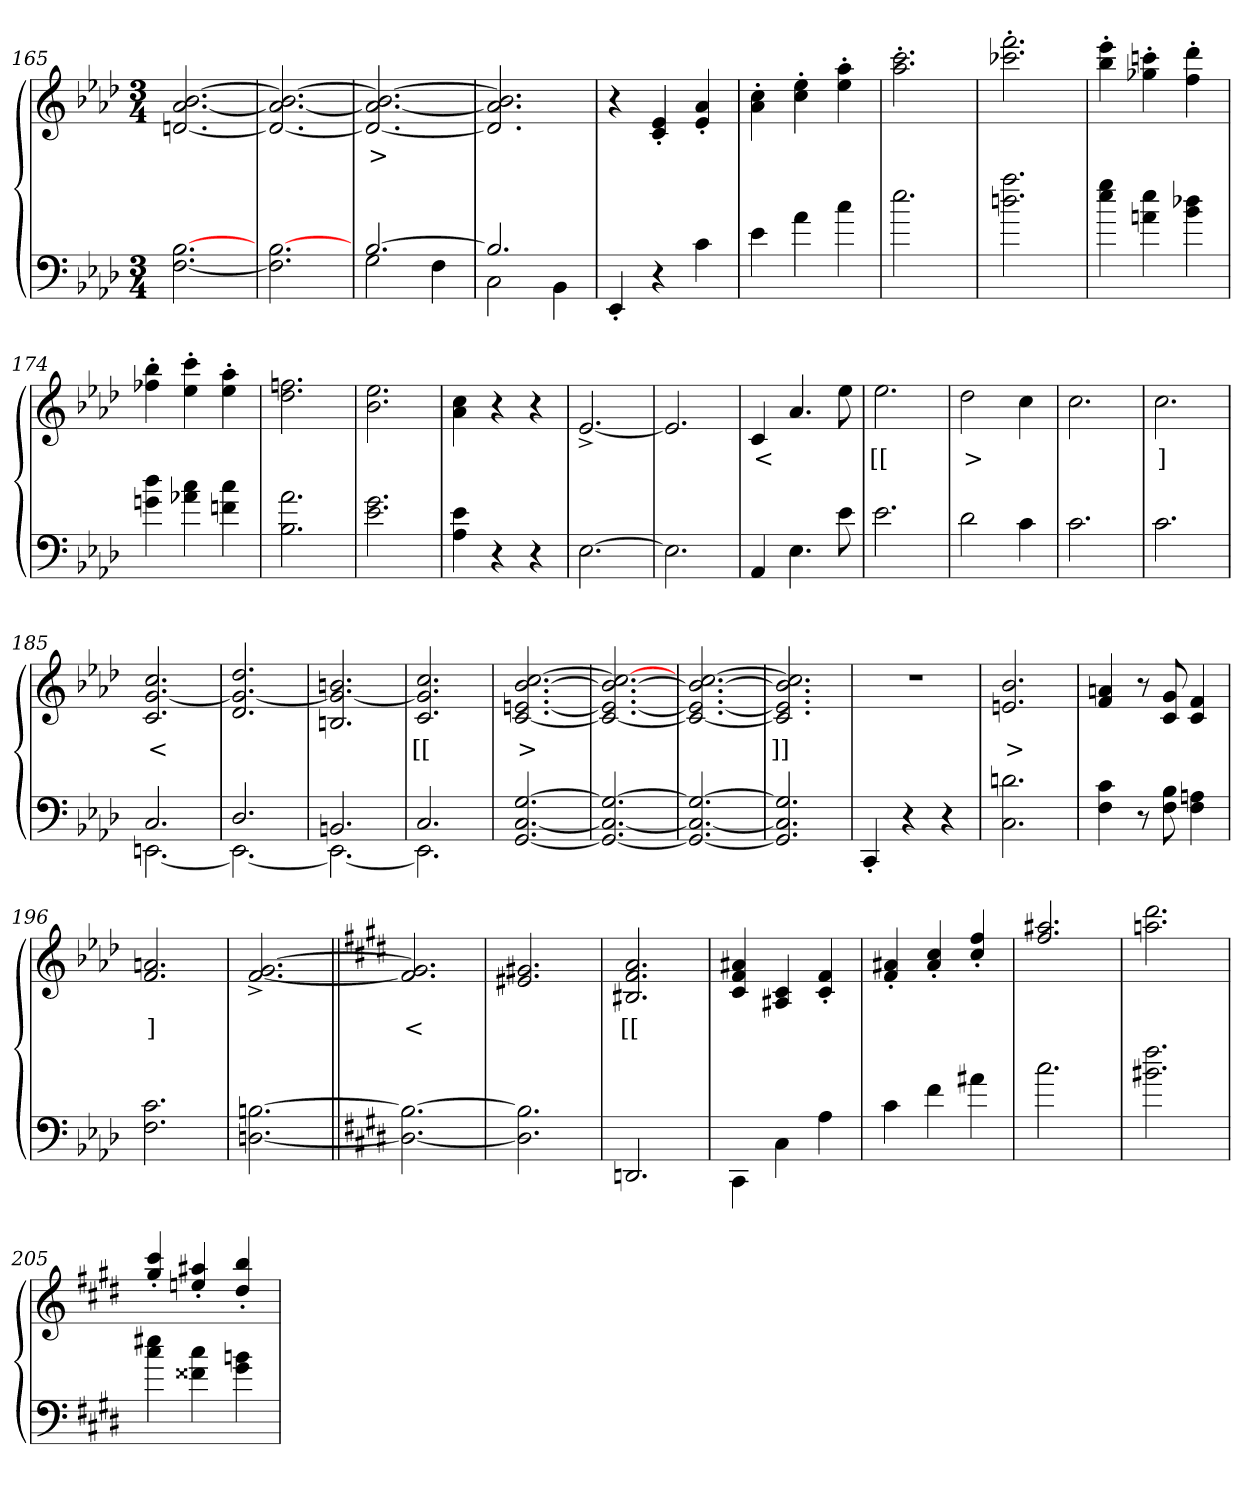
**kern	**kern	**text
*part2	*part1	*part1
*staff2	*staff1	*staff1
*clefF4	*clefG2	*
*k[b-e-a-d-]	*k[b-e-a-d-]	*
*M3/4	*M3/4	*
=165	=165	=165
[2.B- [2.F	[2.b- [2.a- [2.dn	.
=166	=166	=166
[2.B- 2.F]	2.b-_ 2.a-_ 2.dn_	.
=167	=167	=167
*^	*	*
[2.B-/	2G	2.b-_ 2.a-_ 2.dn_	>
.	4F	.	.
=168	=168	=168	=168
2.B-]	2C	2.b-] 2.a-] 2.dn]	.
.	4BB-	.	.
*v	*v	*	*
=169	=169	=169
4EE-'>	4r	.
4r	4e-'> 4c'>	.
4c	4a-'> 4e-'>	.
=170	=170	=170
4e-	4cc'> 4a-'>	.
4a-	4ee-'> 4cc'>	.
4cc	4aa-'> 4ee-'>	.
=171	=171	=171
2.ee-	2.ccc'> 2.aa-'>	.
=172	=172	=172
2.aa- 2.ddn	2.fff'> 2.ccc-X'>	.
=173	=173	=173
4gg 4ee-	4eee-'> 4bb-'>	.
4ee- 4an	4cccn'> 4gg-X'>	.
4dd-X 4b-	4ddd-'> 4ff'>	.
=174	=174	=174
4dd- 4gn	4bb-'> 4ff-X'>	.
4cc 4a-X	4ccc'> 4ee-'>	.
4cc 4fn	4aa-'> 4ee-'>	.
=175	=175	=175
2.a- 2.B-	2.ffn 2.dd-	.
=176	=176	=176
2.g 2.e-	2.ee- 2.b-	.
=177	=177	=177
4e- 4A-	4cc 4a-	.
4r	4r	.
4r	4r	.
=178	=178	=178
[2.E-	[2.e-^>	.
=179	=179	=179
2.E-]	2.e-]	.
=180	=180	=180
4AA-	4c	<
4.E-	4.a-	.
8e-	8ee-	.
=181	=181	=181
2.e-	2.ee-	[[
=182	=182	=182
2d-	2dd-	>
4c	4cc	.
=183	=183	=183
2.c	2.cc	.
=184	=184	=184
2.c	2.cc	]
=185	=185	=185
*^	*	*
2.C	[2.EEn	2.cc [2.g 2.c	<
=186	=186	=186	=186
2.D-	2.EEn_	2.dd- 2.g_ 2.d-	.
=187	=187	=187	=187
2.BBn	2.EEn_	2.bn 2.g_ 2.Bn	.
=188	=188	=188	=188
2.C	2.EEn]	2.cc 2.g] 2.c	[[
*v	*v	*	*
=189	=189	=189
[2.G [2.C [2.GG	[2.cc [2.b- [2.en [2.c	>
=190	=190	=190
2.G_ 2.C_ 2.GG_	2.cc_ 2.b-_ 2.en_ 2.c_	.
=191	=191	=191
2.G_ 2.C_ 2.GG_	[2.cc 2.b-_ 2.en_ 2.c_	.
=192	=192	=192
2.G] 2.C] 2.GG]	2.cc] 2.b-] 2.en] 2.c]	]]
=193	=193	=193
4CC'>	2.r	fz
4r	.	.
4r	.	.
=194	=194	=194
2.dn 2.C	2.b- 2.en	>
=195	=195	=195
4c 4F	4an 4f	.
8r	8r	.
8B- 8F	8g 8c	.
4An 4F	4f 4c	.
=196	=196	=196
2.c 2.F	2.an 2.f	]
=197	=197	=197
[2.Bn [2.Dn	[2.g^> [2.f^>	.
=198||	=198||	=198||
*k[f#c#g#d#]	*k[f#c#g#d#]	*
2.B_ 2.Dn_	2.gn] 2.fn]	<
=199	=199	=199
2.B] 2.Dn]	2.g#X 2.e#X	.
=200	=200	=200
2.DDn	2.a 2.f# 2.B#X	[[
=201	=201	=201
4CC#\	4a#X 4f# 4c#	.
4C#\	4c# 4A#/	.
4A	4f#'> 4c#'>	.
=202	=202	=202
4c#\	4a#X/'> 4f#'>	.
4f#\	4cc#/'> 4a#'>	.
4a#X\	4ff#/'> 4cc#'>	.
=203	=203	=203
2.cc#\	2.aa#X/ 2.ff#	.
=204	=204	=204
2.ff# 2.b#X	2.ddd# 2.aan	.
=205	=205	=205
4ee#X 4cc#\	4ccc#/'> 4gg#'>	.
4f##X\ 4cc#	4aa#X/'> 4een'>	.
4bn 4g#\	4bb/'> 4dd#'>	.
=	=	=
*-	*-	*-
